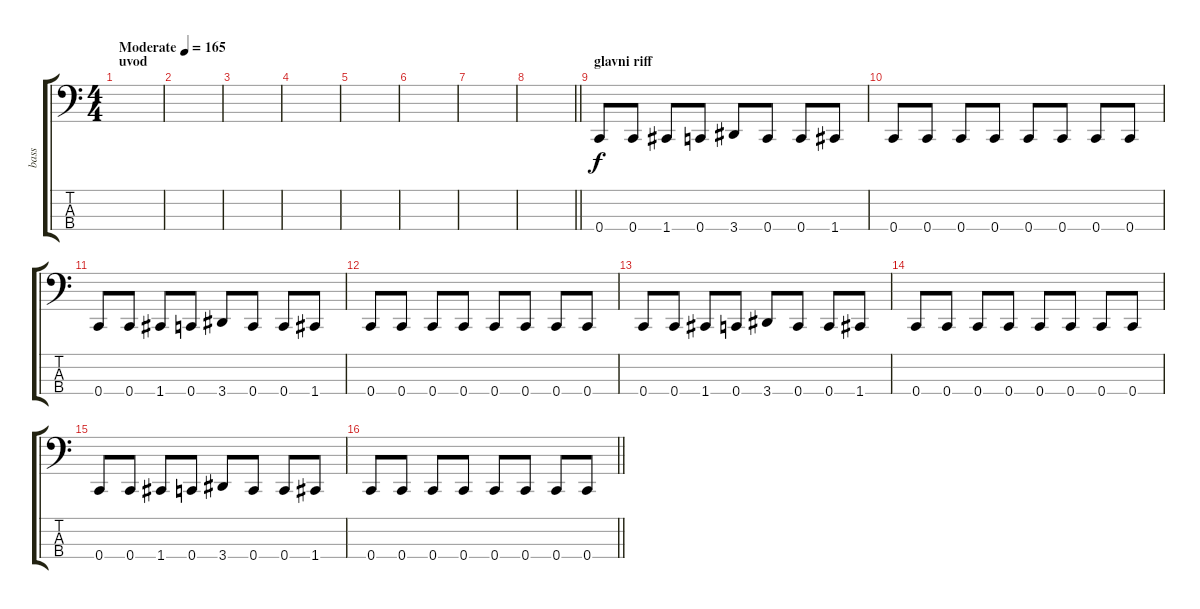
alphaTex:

\track ("bass" "bass") {instrument electricbasspick}
\staff {score tabs}
\tuning (F2 C2 G1 C1) {hide}
\ts (4 4)
\section ("" "uvod")
\tempo (165 "Moderate")
\clef f4
\ks c
|
|
|
|
|
|
|
\barLineRight lightlight
|
\section ("" "glavni riff")
0.4.8 0.4.8 1.4.8 0.4.8 3.4.8 0.4.8 0.4.8 1.4.8 |
0.4.8 0.4.8 0.4.8 0.4.8 0.4.8 0.4.8 0.4.8 0.4.8 |
0.4.8 0.4.8 1.4.8 0.4.8 3.4.8 0.4.8 0.4.8 1.4.8 |
0.4.8 0.4.8 0.4.8 0.4.8 0.4.8 0.4.8 0.4.8 0.4.8 |
0.4.8 0.4.8 1.4.8 0.4.8 3.4.8 0.4.8 0.4.8 1.4.8 |
0.4.8 0.4.8 0.4.8 0.4.8 0.4.8 0.4.8 0.4.8 0.4.8 |
0.4.8 0.4.8 1.4.8 0.4.8 3.4.8 0.4.8 0.4.8 1.4.8 |
\barLineRight lightlight
0.4.8 0.4.8 0.4.8 0.4.8 0.4.8 0.4.8 0.4.8 0.4.8
